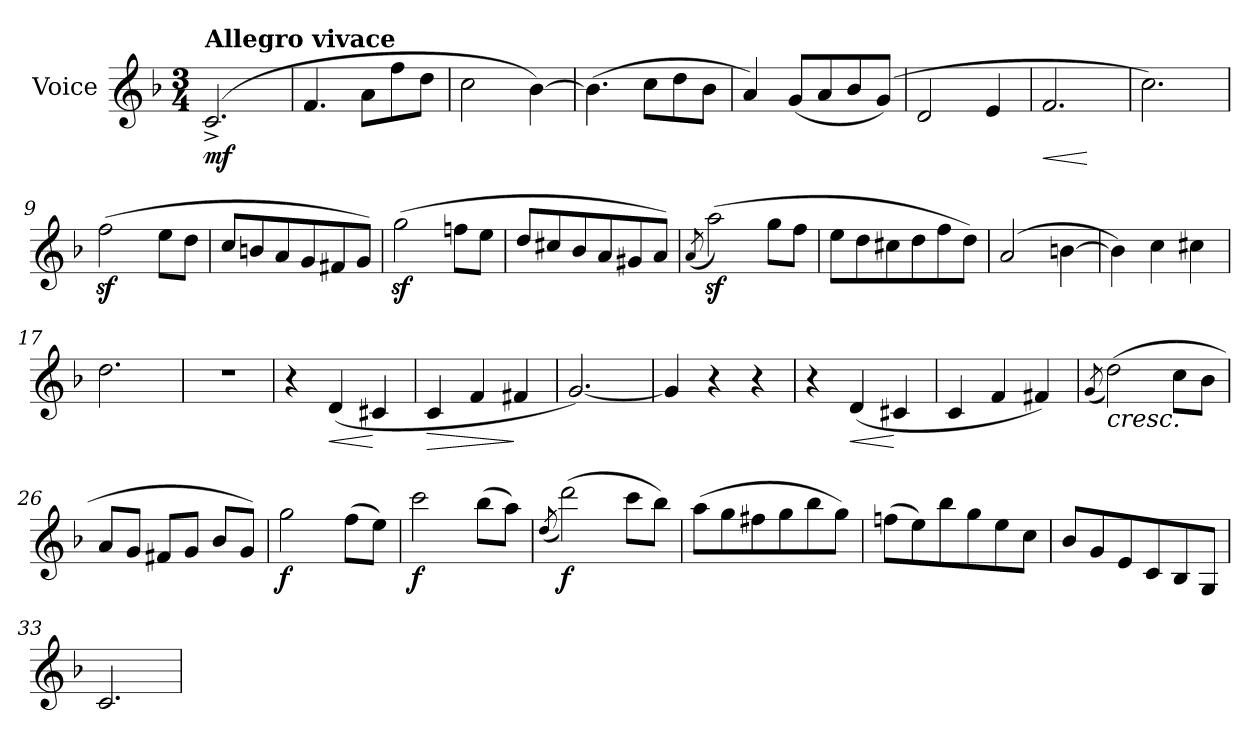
**kern	**dynam
*part1	*part1
*staff1	*staff1
*I"Voice	*
*clefG2	*
*k[b-]	*
*F:	*
*M3/4	*
=1	=1
!LO:TX:a:B:t=Allegro vivace	!
!	!LO:DY:b
(2.c^</	mf
=2	=2
4.f/	.
8a\L	.
8ff\	.
8dd\J	.
=3	=3
2cc\	.
[4b-\)	.
=4	=4
(>4.b-\]	.
8cc\L	.
8dd\	.
8b-\J	.
=5	=5
4a/)	.
(<8g/L	.
8a/	.
8b-/	.
(8g/J)	.
=6	=6
2d/	.
4e/	.
=7	=7
!	!LO:HP:b
2.f/	<
.	[
!!LO:LB:g=z
=8	=8
2.cc\)	.
=9	=9
(>2ffz<\	.
8ee\L	.
8dd\J	.
=10	=10
8cc/L	.
8bn/	.
8a/	.
8g/	.
8f#X/	.
8g/J)	.
=11	=11
(>2ggz<\	.
8ffn\L	.
8ee\J	.
=12	=12
8dd/L	.
8cc#X/	.
8b-/	.
8a/	.
8g#Xi/	.
8a/J)	.
=13	=13
(<8qa/	.
(>2aaz<\)	.
8gg\L	.
8ff\J	.
!!LO:LB:g=z
=14	=14
8ee\L	.
8dd\	.
8cc#X\	.
8dd\	.
8ff\	.
8dd\J)	.
=15	=15
(2a/	.
[4bn\	.
=16	=16
4b\])	.
4cc\	.
4cc#X\	.
=17	=17
2.dd\	.
=18	=18
2.r	.
=19	=19
4r	.
!	!LO:HP:b
(<4d/	<
4c#Xj/	[
=20	=20
!	!LO:HP:b
4c/	>
4f/	.
4f#X/	]
!!LO:LB:g=z
=21	=21
[2.g/)	.
=22	=22
4g/]	.
4r	.
4r	.
=23	=23
4r	.
!	!LO:HP:b
(<4d/	<
4c#Xj/	[
=24	=24
4c/	.
4f/	.
4f#X/)	.
=25	=25
(<8qg/	.
!LO:TX:b:i:t=cresc.	!
(>2dd\)	.
8cc\L	.
8b-\J	.
=26	=26
8a/L	.
8g/J	.
8f#X/L	.
8g/J	.
8b-/L	.
8g/J)	.
=27	=27
!	!LO:DY:b
2gg\	f
(>8ff\L	.
8ee\J)	.
!!LO:LB:g=z
=28	=28
!	!LO:DY:b
2ccc\	f
(>8bb-\L	.
8aa\J)	.
=29	=29
(<8qdd/	.
!	!LO:DY:b
(>2ddd\)	f
8ccc\L	.
8bb-\J)	.
=30	=30
(>8aa\L	.
8gg\	.
8ff#X\	.
8gg\	.
8bb-\	.
8gg\J)	.
=31	=31
(>8ffn\L	.
8ee\)	.
8bb-\	.
8gg\	.
8ee\	.
8cc\J	.
=32	=32
8b-/L	.
8g/	.
8e/	.
8c/	.
8B-/	.
8G/J	.
=33	=33
2.c/	.
=	=
*-	*-
